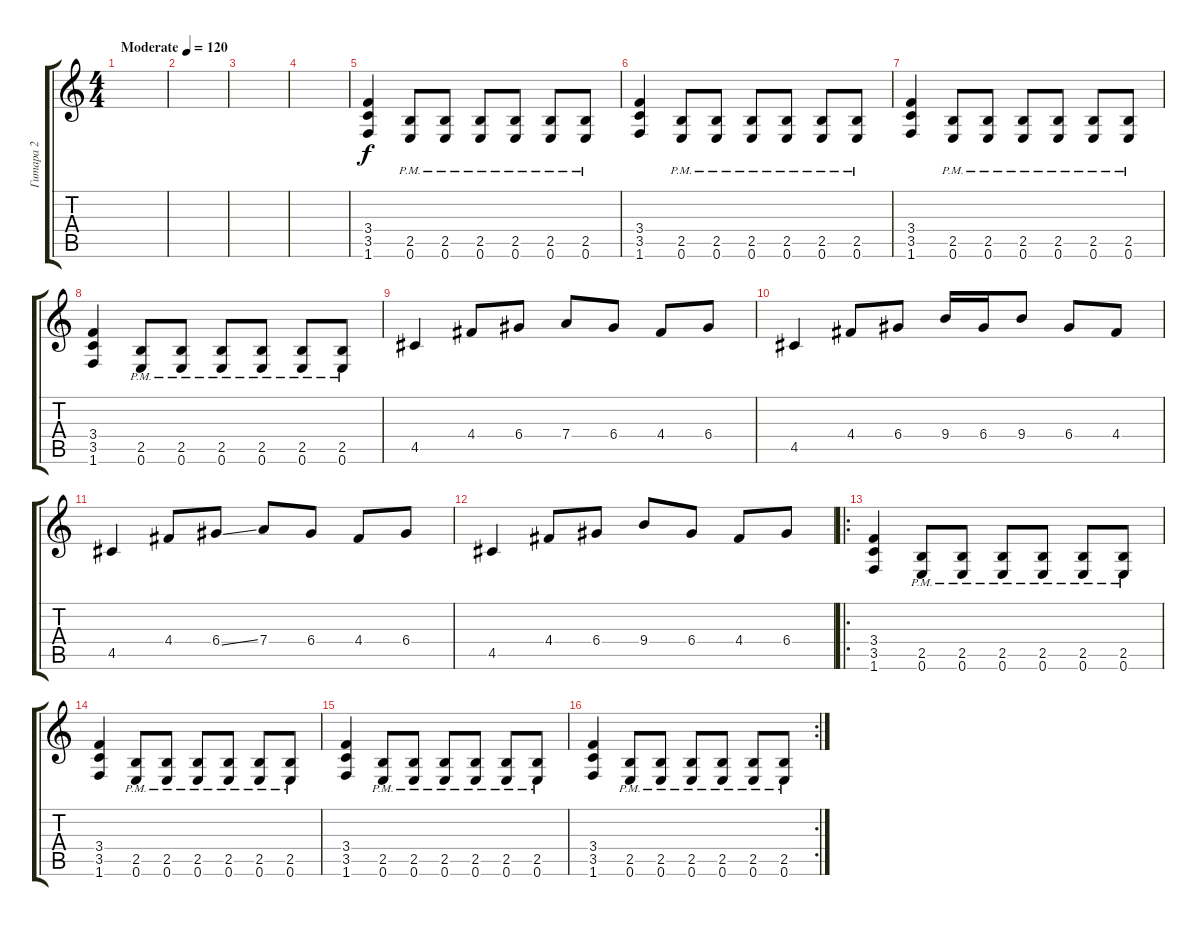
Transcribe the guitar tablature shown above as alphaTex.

\track ("Гитара 2" "Гитара 2") {instrument overdrivenguitar}
\staff {score tabs}
\tuning (E4 B3 G3 D3 A2 E2) {hide}
\ts (4 4)
\tempo (120 "Moderate")
\clef g2
\ks c
|
|
|
|
(3.4 3.5 1.6).4 (2.5{pm} 0.6{pm}).8 (2.5{pm} 0.6{pm}).8 (2.5{pm} 0.6{pm}).8 (2.5{pm} 0.6{pm}).8 (2.5{pm} 0.6{pm}).8 (2.5{pm} 0.6{pm}).8 |
(3.4 3.5 1.6).4 (2.5{pm} 0.6{pm}).8 (2.5{pm} 0.6{pm}).8 (2.5{pm} 0.6{pm}).8 (2.5{pm} 0.6{pm}).8 (2.5{pm} 0.6{pm}).8 (2.5{pm} 0.6{pm}).8 |
(3.4 3.5 1.6).4 (2.5{pm} 0.6{pm}).8 (2.5{pm} 0.6{pm}).8 (2.5{pm} 0.6{pm}).8 (2.5{pm} 0.6{pm}).8 (2.5{pm} 0.6{pm}).8 (2.5{pm} 0.6{pm}).8 |
(3.4 3.5 1.6).4 (2.5{pm} 0.6{pm}).8 (2.5{pm} 0.6{pm}).8 (2.5{pm} 0.6{pm}).8 (2.5{pm} 0.6{pm}).8 (2.5{pm} 0.6{pm}).8 (2.5{pm} 0.6{pm}).8 |
4.5.4 4.4.8 6.4.8 7.4.8 6.4.8 4.4.8 6.4.8 |
4.5.4 4.4.8 6.4.8 9.4.16 6.4.16 9.4.8 6.4.8 4.4.8 |
4.5.4 4.4.8 6.4{ss}.8 7.4.8 6.4.8 4.4.8 6.4.8 |
4.5.4 4.4.8 6.4.8 9.4.8 6.4.8 4.4.8 6.4.8 |
\ro
(3.4 3.5 1.6).4 (2.5{pm} 0.6{pm}).8 (2.5{pm} 0.6{pm}).8 (2.5{pm} 0.6{pm}).8 (2.5{pm} 0.6{pm}).8 (2.5{pm} 0.6{pm}).8 (2.5{pm} 0.6{pm}).8 |
(3.4 3.5 1.6).4 (2.5{pm} 0.6{pm}).8 (2.5{pm} 0.6{pm}).8 (2.5{pm} 0.6{pm}).8 (2.5{pm} 0.6{pm}).8 (2.5{pm} 0.6{pm}).8 (2.5{pm} 0.6{pm}).8 |
(3.4 3.5 1.6).4 (2.5{pm} 0.6{pm}).8 (2.5{pm} 0.6{pm}).8 (2.5{pm} 0.6{pm}).8 (2.5{pm} 0.6{pm}).8 (2.5{pm} 0.6{pm}).8 (2.5{pm} 0.6{pm}).8 |
\rc 2
(3.4 3.5 1.6).4 (2.5{pm} 0.6{pm}).8 (2.5{pm} 0.6{pm}).8 (2.5{pm} 0.6{pm}).8 (2.5{pm} 0.6{pm}).8 (2.5{pm} 0.6{pm}).8 (2.5{pm} 0.6{pm}).8
